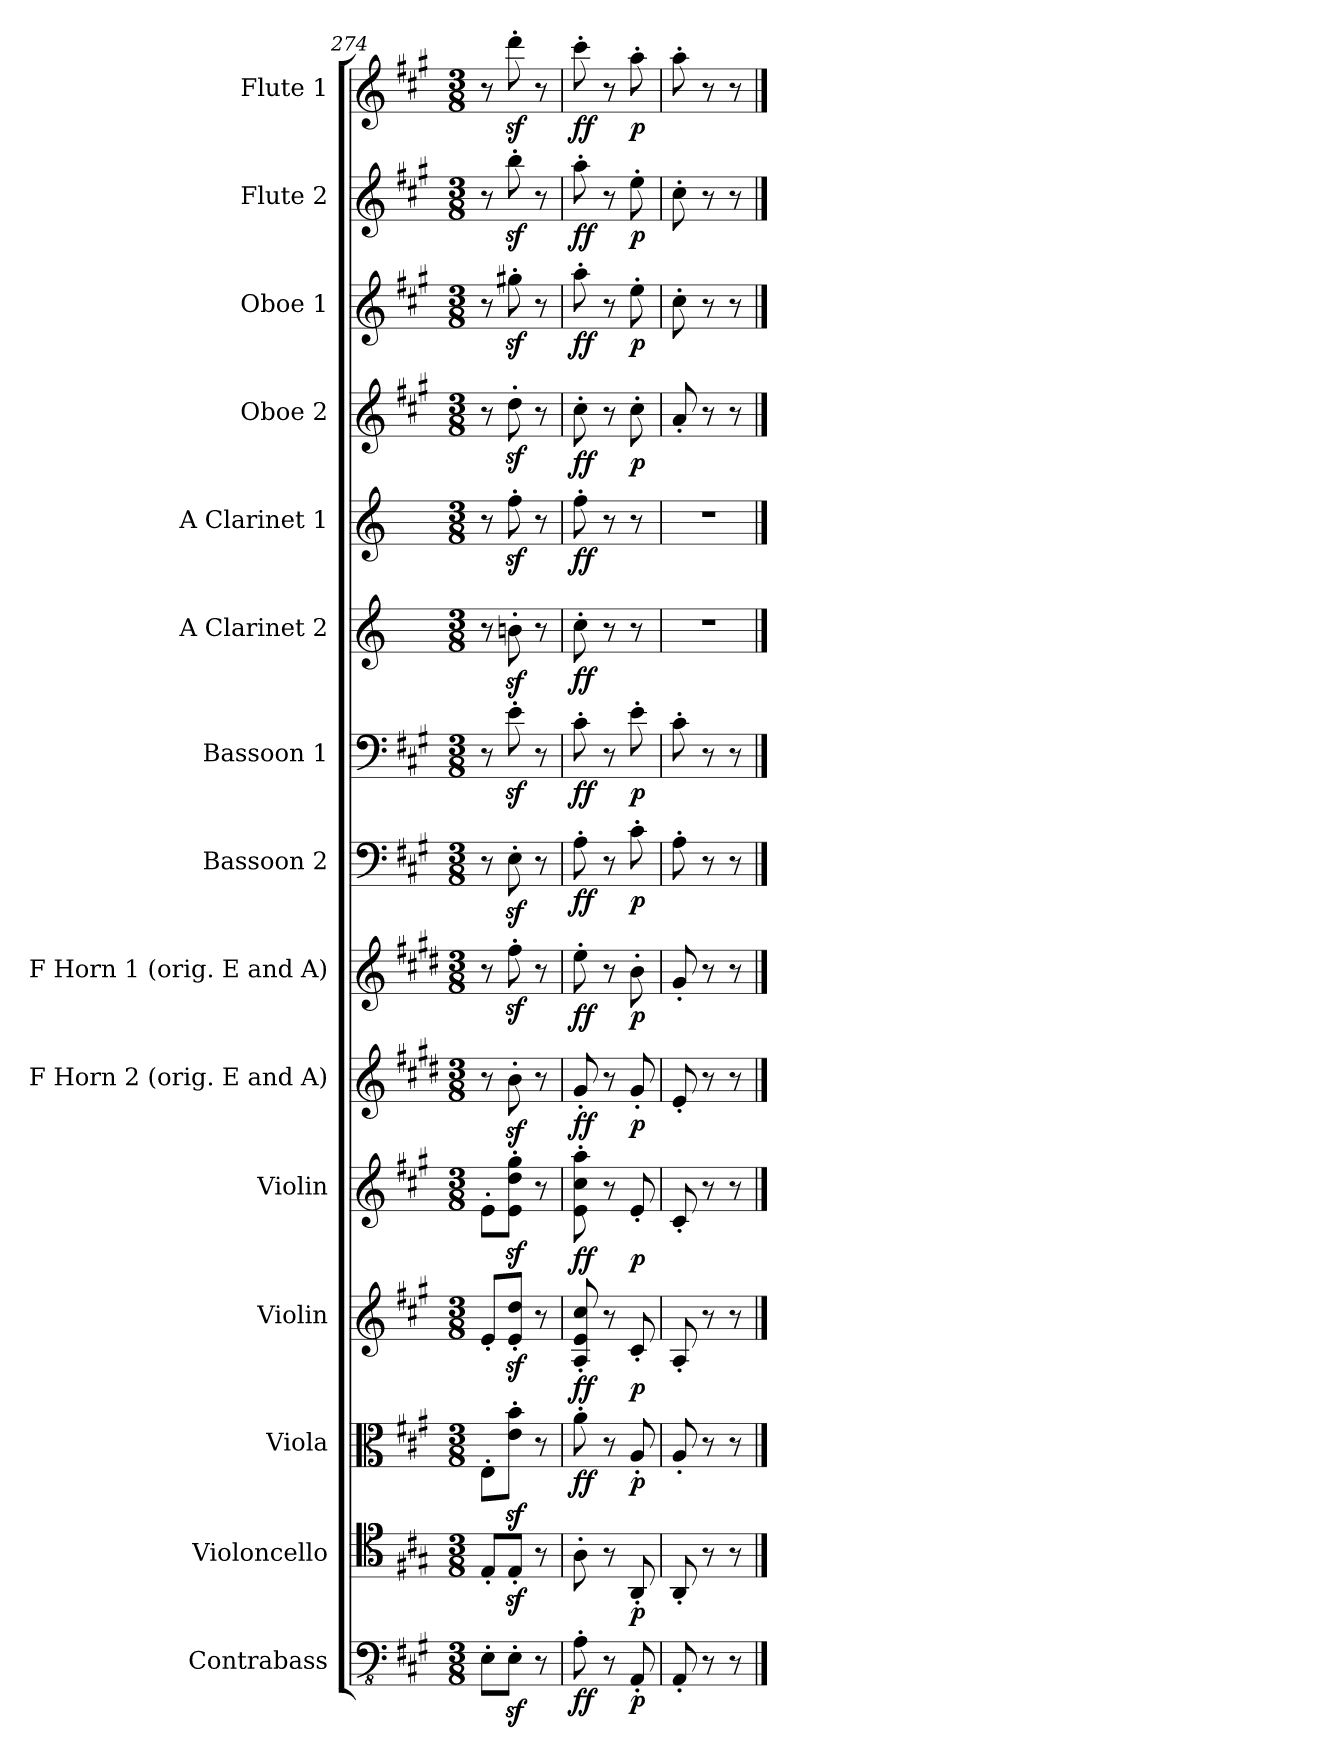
**kern	**dynam	**kern	**dynam	**kern	**dynam	**kern	**dynam	**kern	**dynam	**kern	**dynam	**kern	**dynam	**kern	**dynam	**kern	**dynam	**kern	**dynam	**kern	**dynam	**kern	**dynam	**kern	**dynam	**kern	**dynam	**kern	**dynam
*part15	*part15	*part14	*part14	*part13	*part13	*part12	*part12	*part11	*part11	*part10	*part10	*part9	*part9	*part8	*part8	*part7	*part7	*part6	*part6	*part5	*part5	*part4	*part4	*part3	*part3	*part2	*part2	*part1	*part1
*staff15	*staff15	*staff14	*staff14	*staff13	*staff13	*staff12	*staff12	*staff11	*staff11	*staff10	*staff10	*staff9	*staff9	*staff8	*staff8	*staff7	*staff7	*staff6	*staff6	*staff5	*staff5	*staff4	*staff4	*staff3	*staff3	*staff2	*staff2	*staff1	*staff1
*I"Contrabass	*	*I"Violoncello	*	*I"Viola	*	*I"Violin	*	*I"Violin	*	*I"F Horn 2 (orig. E and A)	*	*I"F Horn 1 (orig. E and A)	*	*I"Bassoon 2	*	*I"Bassoon 1	*	*I"A Clarinet 2	*	*I"A Clarinet 1	*	*I"Oboe 2	*	*I"Oboe 1	*	*I"Flute 2	*	*I"Flute 1	*
*I'Cb	*	*I'Vc	*	*I'Vla	*	*I'Vln	*	*I'Vln	*	*I'Hn 2	*	*I'Hn 1	*	*I'Bsn 2	*	*I'Bsn 1	*	*I'Cl 2	*	*I'Cl 1	*	*I'Ob 2	*	*I'Ob 1	*	*I'Fl 2	*	*I'Fl 1	*
*clefFv4	*	*clefC4	*	*clefC3	*	*clefG2	*	*clefG2	*	*clefG2	*	*clefG2	*	*clefF4	*	*clefF4	*	*clefG2	*	*clefG2	*	*clefG2	*	*clefG2	*	*clefG2	*	*clefG2	*
*	*	*	*	*	*	*	*	*	*	*ITrd4c7	*	*ITrd4c7	*	*	*	*	*	*ITrd2c3	*	*ITrd2c3	*	*	*	*	*	*	*	*	*
*k[f#c#g#]	*	*k[f#c#g#]	*	*k[f#c#g#]	*	*k[f#c#g#]	*	*k[f#c#g#]	*	*k[f#c#g#]	*	*k[f#c#g#]	*	*k[f#c#g#]	*	*k[f#c#g#]	*	*k[f#c#g#]	*	*k[f#c#g#]	*	*k[f#c#g#]	*	*k[f#c#g#]	*	*k[f#c#g#]	*	*k[f#c#g#]	*
*M3/8	*	*M3/8	*	*M3/8	*	*M3/8	*	*M3/8	*	*M3/8	*	*M3/8	*	*M3/8	*	*M3/8	*	*M3/8	*	*M3/8	*	*M3/8	*	*M3/8	*	*M3/8	*	*M3/8	*
=274	=274	=274	=274	=274	=274	=274	=274	=274	=274	=274	=274	=274	=274	=274	=274	=274	=274	=274	=274	=274	=274	=274	=274	=274	=274	=274	=274	=274	=274
8EE'\L	.	8E'/L	.	8E'\L	.	8e'/L	.	8e'\L	.	8r	.	8r	.	8r	.	8r	.	8r	.	8r	.	8r	.	8r	.	8r	.	8r	.
8EEz<'\J	.	8Ez<'/J	.	8e\z<' 8b\z<'J	.	8e/z<' 8dd/z<'J	.	8e\z<' 8dd\z<' 8gg#\z<'J	.	8ez<'\	.	8bz<'\	.	8Ez<'\	.	8ez<'\	.	8g#Xz<'\	.	8ddz<'\	.	8ddz<'\	.	8gg#Xz<'\	.	8bbz<'\	.	8dddz<'\	.
8r	.	8r	.	8r	.	8r	.	8r	.	8r	.	8r	.	8r	.	8r	.	8r	.	8r	.	8r	.	8r	.	8r	.	8r	.
=275	=275	=275	=275	=275	=275	=275	=275	=275	=275	=275	=275	=275	=275	=275	=275	=275	=275	=275	=275	=275	=275	=275	=275	=275	=275	=275	=275	=275	=275
!	!LO:DY:b	!	!	!	!LO:DY:b	!	!LO:DY:b	!	!LO:DY:b	!	!LO:DY:b	!	!LO:DY:b	!	!LO:DY:b	!	!LO:DY:b	!	!LO:DY:b	!	!LO:DY:b	!	!LO:DY:b	!	!LO:DY:b	!	!LO:DY:b	!	!LO:DY:b
8AA'\	ff	8A'\	.	8a'\	ff	8A/' 8e/' 8cc#/'	ff	8e\' 8cc#\' 8aa\'	ff	8c#'/	ff	8a'\	ff	8A'\	ff	8c#'\	ff	8a'\	ff	8dd'\	ff	8cc#'\	ff	8aa'\	ff	8aa'\	ff	8ccc#'\	ff
8r	.	8r	.	8r	.	8r	.	8r	.	8r	.	8r	.	8r	.	8r	.	8r	.	8r	.	8r	.	8r	.	8r	.	8r	.
!	!LO:DY:b	!	!LO:DY:b	!	!LO:DY:b	!	!LO:DY:b	!	!LO:DY:b	!	!LO:DY:b	!	!LO:DY:b	!	!LO:DY:b	!	!LO:DY:b	!	!	!	!	!	!LO:DY:b	!	!LO:DY:b	!	!LO:DY:b	!	!LO:DY:b
8AAA'/	p	8AA'/	p	8A'/	p	8c#'/	p	8e'/	p	8c#'/	p	8e'\	p	8c#'\	p	8e'\	p	8r	.	8r	.	8cc#'\	p	8ee'\	p	8ee'\	p	8aa'\	p
=276	=276	=276	=276	=276	=276	=276	=276	=276	=276	=276	=276	=276	=276	=276	=276	=276	=276	=276	=276	=276	=276	=276	=276	=276	=276	=276	=276	=276	=276
8AAA'/	.	8AA'/	.	8A'/	.	8A'/	.	8c#'/	.	8A'/	.	8c#'/	.	8A'\	.	8c#'\	.	4.r	.	4.r	.	8a'/	.	8cc#'\	.	8cc#'\	.	8aa'\	.
8r	.	8r	.	8r	.	8r	.	8r	.	8r	.	8r	.	8r	.	8r	.	.	.	.	.	8r	.	8r	.	8r	.	8r	.
8r	.	8r	.	8r	.	8r	.	8r	.	8r	.	8r	.	8r	.	8r	.	.	.	.	.	8r	.	8r	.	8r	.	8r	.
==	==	==	==	==	==	==	==	==	==	==	==	==	==	==	==	==	==	==	==	==	==	==	==	==	==	==	==	==	==
*-	*-	*-	*-	*-	*-	*-	*-	*-	*-	*-	*-	*-	*-	*-	*-	*-	*-	*-	*-	*-	*-	*-	*-	*-	*-	*-	*-	*-	*-
